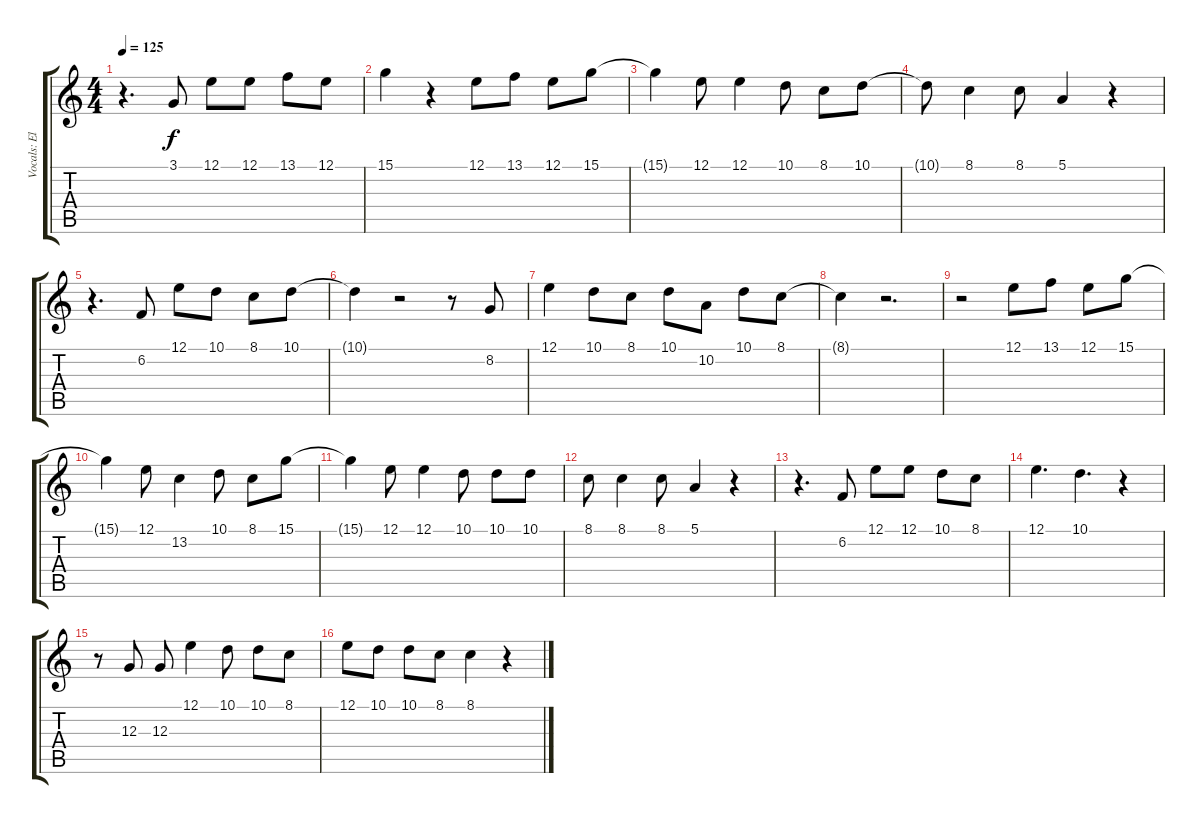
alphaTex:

\track ("Vocals: Elton John" "Vocals: El") {instrument englishhorn}
\staff {score tabs}
\tuning (E4 B3 G3 D3 A2 E2) {hide}
\ts (4 4)
\tempo 125
\clef g2
\ks c
r.4{d dy f} 3.1.8 12.1.8 12.1.8 13.1.8 12.1.8 |
15.1.4 r.4 12.1.8 13.1.8 12.1.8 15.1.8 |
15.1{t}.4 12.1.8 12.1.4 10.1.8 8.1.8 10.1.8 |
10.1{t}.8 8.1.4 8.1.8 5.1.4 r.4 |
r.4{d} 6.2.8 12.1.8 10.1.8 8.1.8 10.1.8 |
10.1{t}.4 r.2 r.8 8.2.8 |
12.1.4 10.1.8 8.1.8 10.1.8 10.2.8 10.1.8 8.1.8 |
8.1{t}.4 r.2{d} |
r.2 12.1.8 13.1.8 12.1.8 15.1.8 |
15.1{t}.4 12.1.8 13.2.4 10.1.8 8.1.8 15.1.8 |
15.1{t}.4 12.1.8 12.1.4 10.1.8 10.1.8 10.1.8 |
8.1.8 8.1.4 8.1.8 5.1.4 r.4 |
r.4{d} 6.2.8 12.1.8 12.1.8 10.1.8 8.1.8 |
12.1.4{d} 10.1.4{d} r.4 |
r.8 12.3.8 12.3.8 12.1.4 10.1.8 10.1.8 8.1.8 |
12.1.8 10.1.8 10.1.8 8.1.8 8.1.4 r.4
